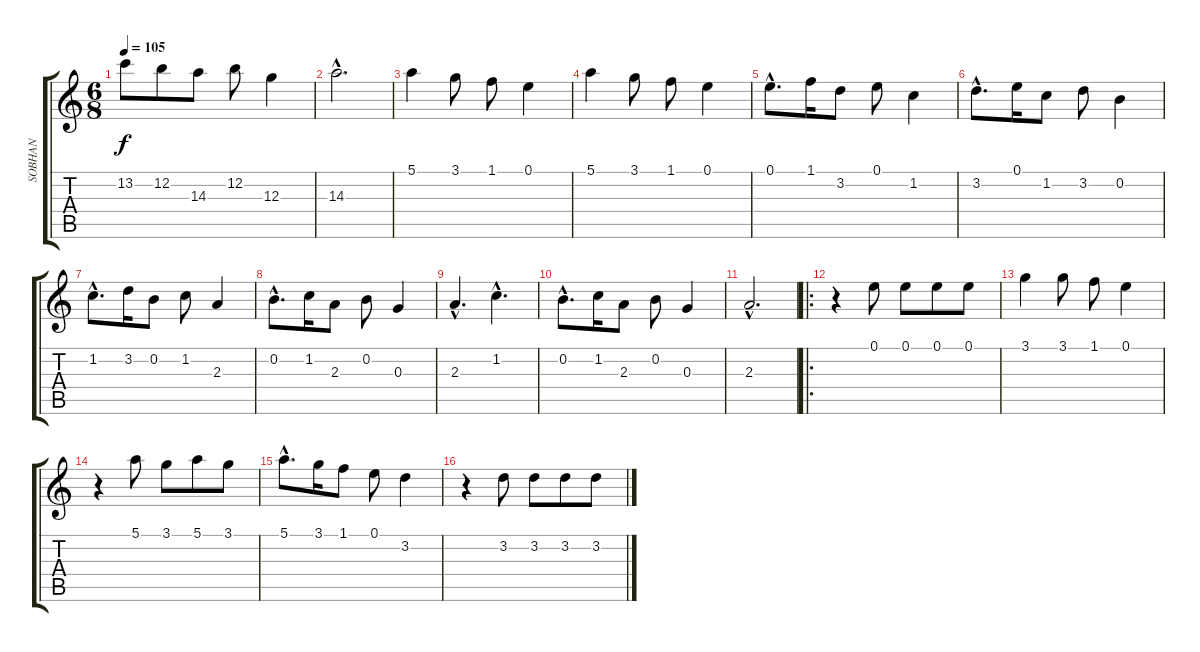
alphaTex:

\track ("SOBHAN" "SOBHAN") {instrument acousticguitarnylon}
\staff {score tabs}
\tuning (E4 B3 G3 D3 A2 E2) {hide}
\ts (6 8)
\tempo 105
\clef g2
\ks c
13.2.8{dy f} 12.2.8 14.3.8 12.2.8 12.3.4 |
14.3{hac}.2{d} |
5.1.4 3.1.8 1.1.8 0.1.4 |
5.1.4 3.1.8 1.1.8 0.1.4 |
0.1{hac}.8{d} 1.1.16 3.2.8 0.1.8 1.2.4 |
3.2{hac}.8{d} 0.1.16 1.2.8 3.2.8 0.2.4 |
1.2{hac}.8{d} 3.2.16 0.2.8 1.2.8 2.3.4 |
0.2{hac}.8{d} 1.2.16 2.3.8 0.2.8 0.3.4 |
2.3{hac}.4{d} 1.2{hac}.4{d} |
0.2{hac}.8{d} 1.2.16 2.3.8 0.2.8 0.3.4 |
2.3{hac}.2{d} |
\ro
r.4 0.1.8 0.1.8 0.1.8 0.1.8 |
3.1.4 3.1.8 1.1.8 0.1.4 |
r.4 5.1.8 3.1.8 5.1.8 3.1.8 |
5.1{hac}.8{d} 3.1.16 1.1.8 0.1.8 3.2.4 |
r.4 3.2.8 3.2.8 3.2.8 3.2.8
